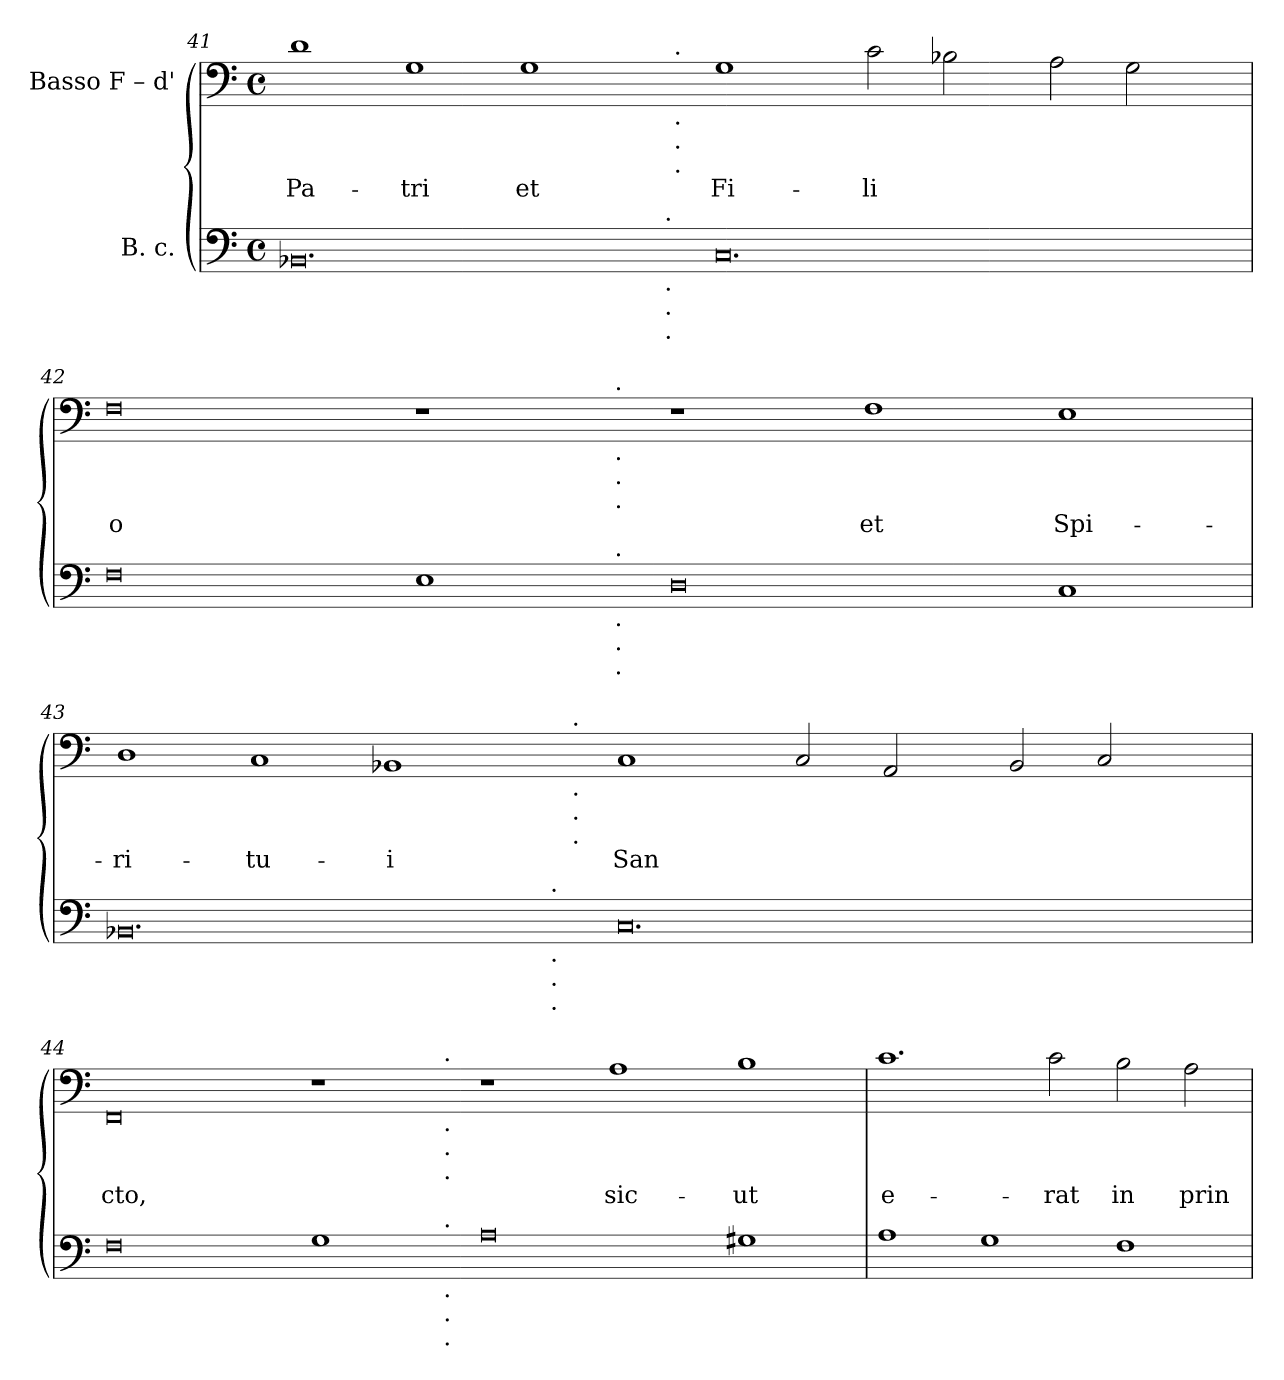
**kern	**kern	**text
*part2	*part1	*part1
*staff2	*staff1	*staff1
*I"B. c.	*I"Basso  F – d'	*
*clefF4	*clefF4	*
*k[]	*k[]	*
*C:	*C:	*
*M4/4	*M4/4	*
*met(c)	*met(c)	*
=41	=41	=41
!	!	!LO:LY:b:cj
*^	*^	*
0.BB-X	1ryy	1d	1ryy	Pa-
!	!	!	!	!LO:LY:b:cj
.	1ryy	1G	1ryy	-tri
!	!	!	!	!LO:LY:b:cj
.	2ryy	1G	2ryy	et
.	4ryy	.	4ryy	.
.	32.ryy	.	16ryy	.
!	!LO:TX:a:t=.	!	!	!
!	!LO:TX:b:t=.	!	!	!
!	!LO:TX:b:t=.	!	!	!
!	!LO:TX:b:t=.	!	!	!
.	1ryy	.	.	.
!	!	!	!LO:TX:a:t=.	!
!	!	!	!LO:TX:b:t=.	!
!	!	!	!LO:TX:b:t=.	!
!	!	!	!LO:TX:b:t=.	!
.	.	.	1ryy	.
!	!	!	!	!LO:LY:b:cj
0.C	.	1G	.	Fi-
.	1ryy	.	.	.
.	.	.	1ryy	.
!	!	!	!	!LO:LY:b:cj
.	.	2c\	.	-li-
!	!	!	!	!LO:LY:b:cj
.	.	2B-X\	.	--
.	1ryy	.	.	.
.	.	.	1ryy	.
!	!	!	!	!LO:LY:b:cj
.	.	2A\	.	--
!	!	!	!	!LO:LY:b:cj
.	.	2G\	.	--
.	8ryy	.	.	.
.	.	.	8.ryy	.
.	16ryy	.	.	.
.	64ryy	.	.	.
=42	=42	=42	=42	=42
!	!	!	!	!LO:LY:b:cj
0F	1ryy	0F	1ryy	-o
.	1ryy	.	1ryy	.
1E	2ryy	1r	2ryy	.
.	4ryy	.	4ryy	.
.	16ryy	.	16ryy	.
!	!	!	!LO:TX:a:t=.	!
!	!	!	!LO:TX:b:t=.	!
!	!	!	!LO:TX:b:t=.	!
!	!	!	!LO:TX:b:t=.	!
!	!LO:TX:a:t=.	!	!	!
!	!LO:TX:b:t=.	!	!	!
!	!LO:TX:b:t=.	!	!	!
!	!LO:TX:b:t=.	!	!	!
.	1ryy	.	1ryy	.
0D	.	1r	.	.
.	1ryy	.	1ryy	.
!	!	!	!	!LO:LY:b:cj
.	.	1F	.	et
.	1ryy	.	1ryy	.
!	!	!	!	!LO:LY:b:cj
1C	.	1E	.	Spi-
.	8.ryy	.	8.ryy	.
!!LO:LB:g=z	!!
=43	=43	=43	=43	=43
!	!	!	!	!LO:LY:b:cj
0.BB-X	1ryy	1D	1ryy	-ri-
!	!	!	!	!LO:LY:b:cj
.	1ryy	1C	1ryy	-tu-
!	!	!	!	!LO:LY:b:cj
.	2ryy	1BB-X	2ryy	-i
.	4ryy	.	4ryy	.
.	32.ryy	.	16ryy	.
!	!LO:TX:a:t=.	!	!	!
!	!LO:TX:b:t=.	!	!	!
!	!LO:TX:b:t=.	!	!	!
!	!LO:TX:b:t=.	!	!	!
.	1ryy	.	.	.
.	.	.	64ryy	.
!	!	!	!LO:TX:a:t=.	!
!	!	!	!LO:TX:b:t=.	!
!	!	!	!LO:TX:b:t=.	!
!	!	!	!LO:TX:b:t=.	!
.	.	.	1ryy	.
!	!	!	!	!LO:LY:b:cj
0.C	.	1C	.	San-
.	1ryy	.	.	.
.	.	.	1ryy	.
!	!	!	!	!LO:LY:b:cj
.	.	2C/	.	--
!	!	!	!	!LO:LY:b:cj
.	.	2AA/	.	--
.	1ryy	.	.	.
.	.	.	1ryy	.
!	!	!	!	!LO:LY:b:cj
.	.	2BB-/	.	--
!	!	!	!	!LO:LY:b:cj
.	.	2C/	.	--
.	8ryy	.	.	.
.	.	.	8ryy	.
.	16ryy	.	.	.
.	.	.	32.ryy	.
.	64ryy	.	.	.
=44	=44	=44	=44	=44
!	!	!	!	!LO:LY:b:cj
0F	1ryy	0FF	1ryy	-cto,
.	1ryy	.	1ryy	.
1G	2ryy	1r	2ryy	.
.	4ryy	.	4ryy	.
.	16ryy	.	16ryy	.
!	!	!	!LO:TX:a:t=.	!
!	!	!	!LO:TX:b:t=.	!
!	!	!	!LO:TX:b:t=.	!
!	!	!	!LO:TX:b:t=.	!
!	!LO:TX:a:t=.	!	!	!
!	!LO:TX:b:t=.	!	!	!
!	!LO:TX:b:t=.	!	!	!
!	!LO:TX:b:t=.	!	!	!
.	1ryy	.	1ryy	.
0A	.	1r	.	.
.	1ryy	.	1ryy	.
!	!	!	!	!LO:LY:b:cj
.	.	1A	.	sic-
.	1ryy	.	1ryy	.
!	!	!	!	!LO:LY:b:cj
1G#X	.	1B	.	-ut
.	8.ryy	.	8.ryy	.
=45	=45	=45	=45	=45
!	!	!	!	!LO:LY:b:cj
*v	*v	*	*	*
*	*v	*v	*
1A	1.c	e-
1G	.	.
!	!	!LO:LY:b:cj
.	2c\	-rat
!	!	!LO:LY:b:cj
1F	2B\	in
!	!	!LO:LY:b:cj
.	2A\	prin-
=	=	=
*-	*-	*-
